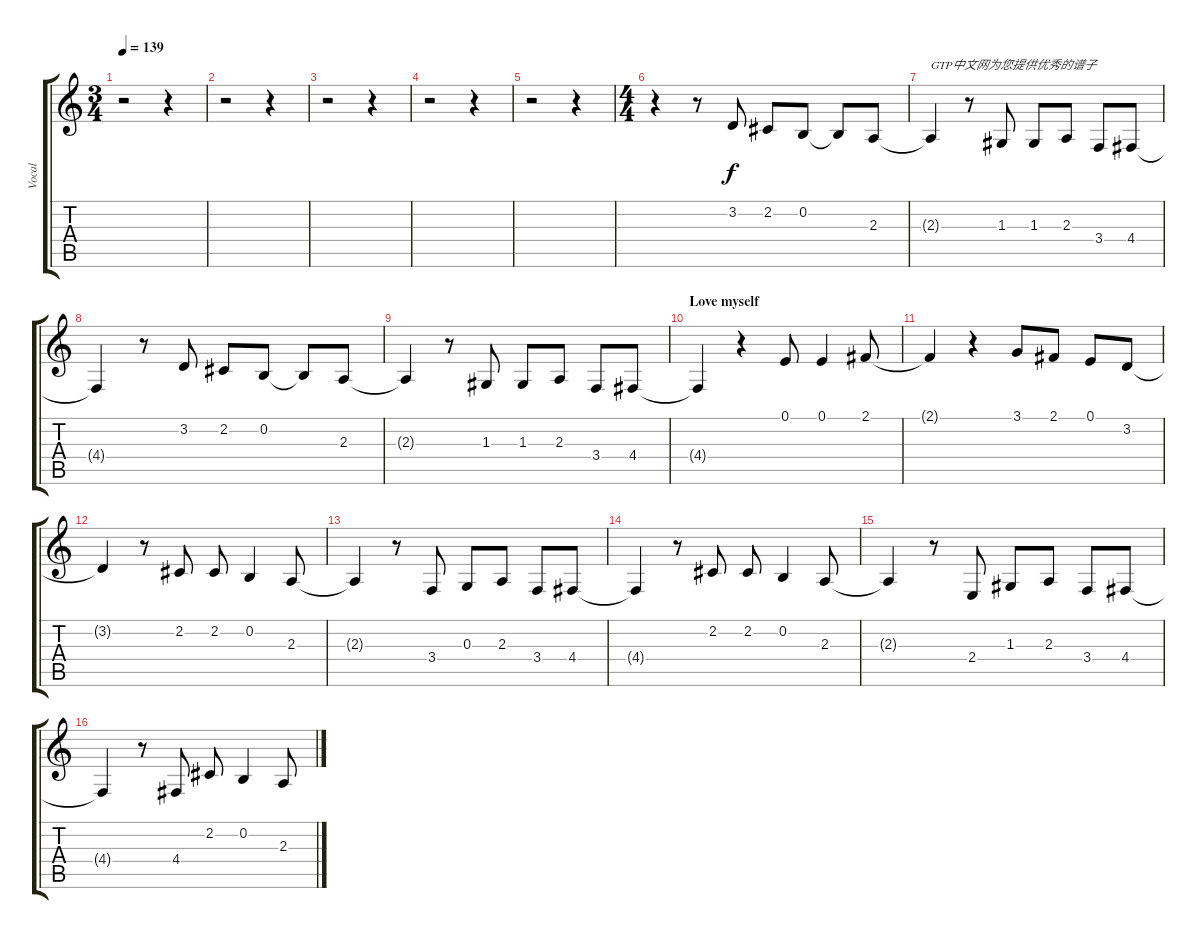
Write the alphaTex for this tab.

\track ("Vocal" "Vocal") {instrument englishhorn}
\staff {score tabs}
\tuning (E4 B3 G3 D3 A2 E2) {hide}
\ts (3 4)
\tempo 139
\clef g2
\ks c
r.2{dy f instrument englishhorn} r.4 |
r.2 r.4 |
r.2 r.4 |
r.2 r.4 |
r.2 r.4 |
\ts (4 4)
r.4 r.8 3.2.8 2.2.8 0.2.8 0.2{t}.8 2.3.8 |
2.3{t}.4{txt "GTP中文网为您提供优秀的谱子"} r.8 1.3.8 1.3.8 2.3.8 3.4.8 4.4.8 |
4.4{t}.4 r.8 3.2.8 2.2.8 0.2.8 0.2{t}.8 2.3.8 |
2.3{t}.4 r.8 1.3.8 1.3.8 2.3.8 3.4.8 4.4.8 |
\section ("" "Love myself")
4.4{t}.4 r.4 0.1.8 0.1.4 2.1.8 |
2.1{t}.4 r.4 3.1.8 2.1.8 0.1.8 3.2.8 |
3.2{t}.4 r.8 2.2.8 2.2.8 0.2.4 2.3.8 |
2.3{t}.4 r.8 3.4.8 0.3.8 2.3.8 3.4.8 4.4.8 |
4.4{t}.4 r.8 2.2.8 2.2.8 0.2.4 2.3.8 |
2.3{t}.4 r.8 2.4.8 1.3.8 2.3.8 3.4.8 4.4.8 |
4.4{t}.4 r.8 4.4.8 2.2.8 0.2.4 2.3.8
